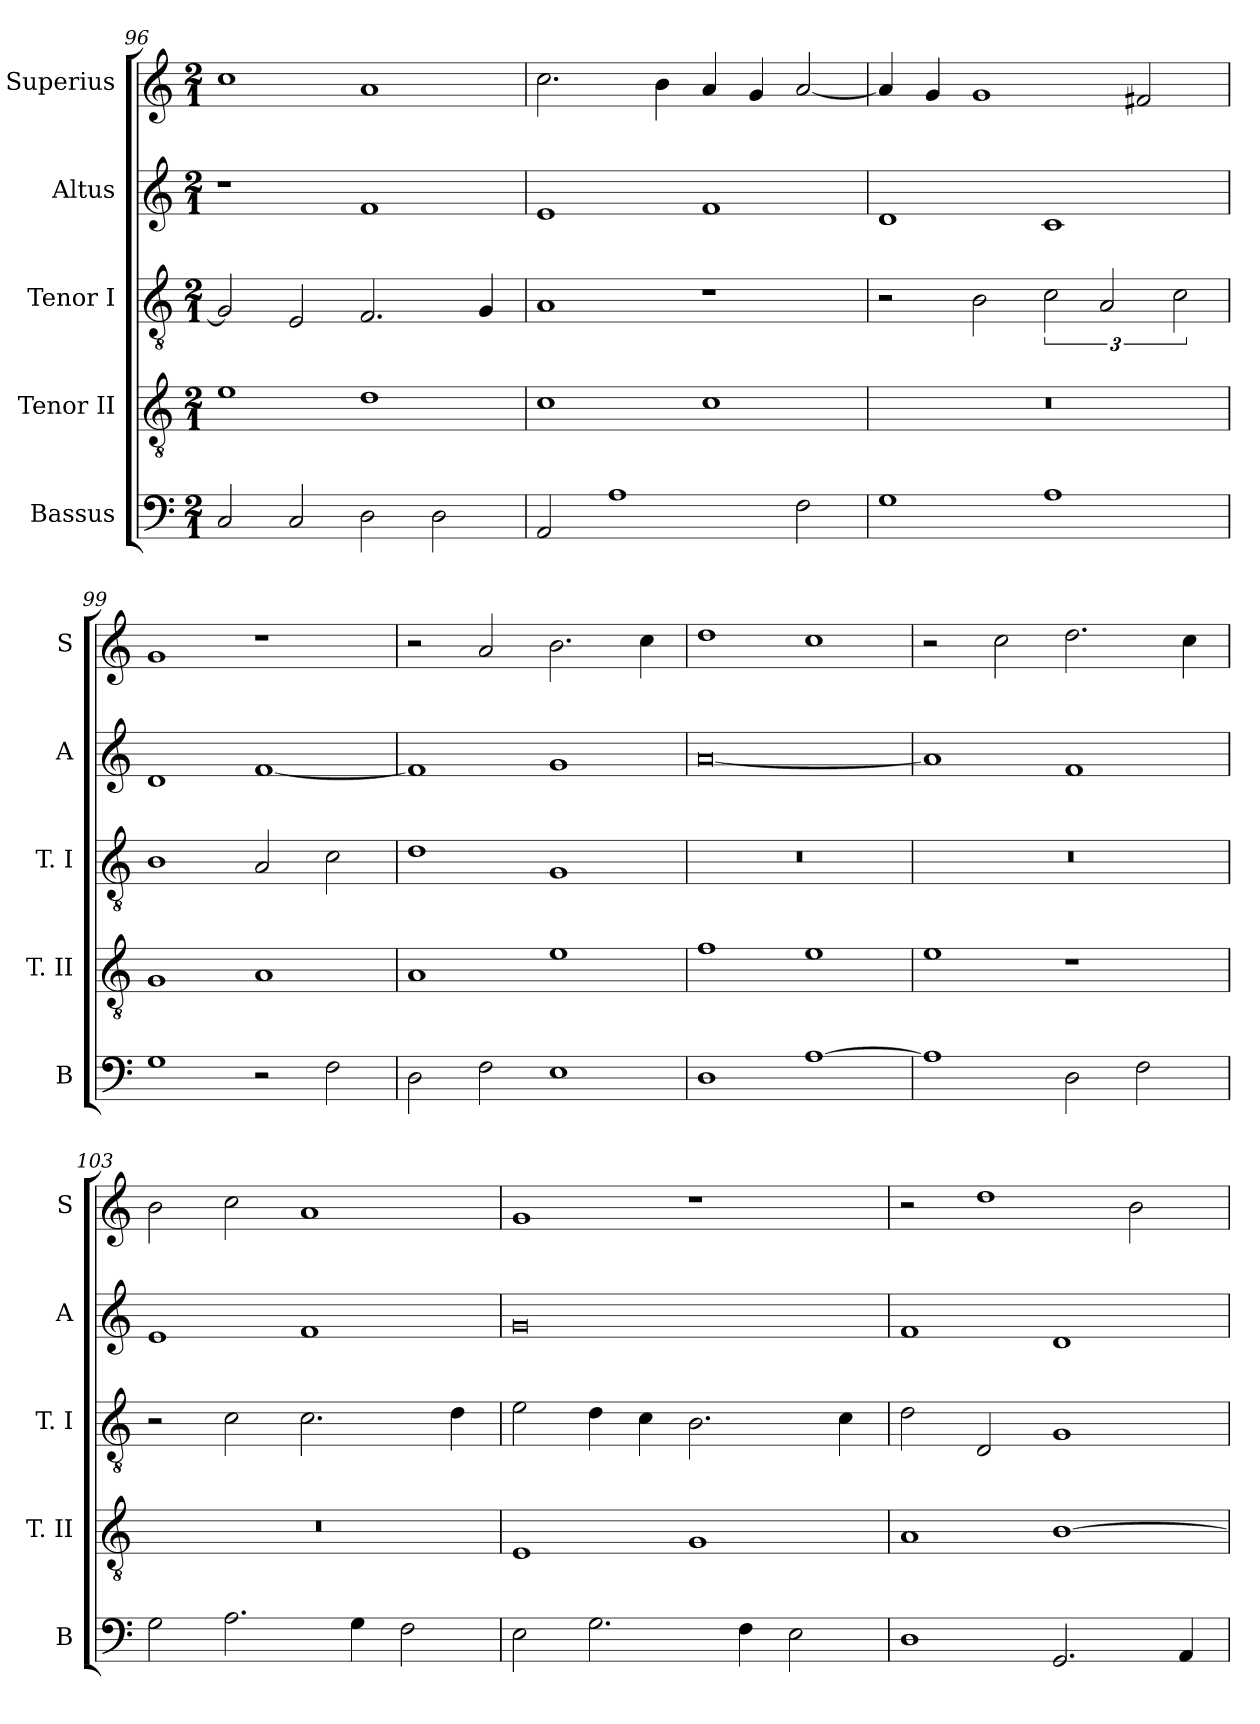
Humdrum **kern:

**kern	**kern	**kern	**kern	**kern
*part5	*part4	*part3	*part2	*part1
*staff5	*staff4	*staff3	*staff2	*staff1
*I"Bassus	*I"Tenor II	*I"Tenor I	*I"Altus	*I"Superius
*I'B	*I'T. II	*I'T. I	*I'A	*I'S
*clefF4	*clefGv2	*clefGv2	*clefG2	*clefG2
*k[]	*k[]	*k[]	*k[]	*k[]
*C:	*C:	*C:	*C:	*C:
*M2/1	*M2/1	*M2/1	*M2/1	*M2/1
=96	=96	=96	=96	=96
2C	1e	2G]	1r	1cc
2C	.	2E	.	.
2D	1d	2.F	1f	1a
2D	.	.	.	.
.	.	4G	.	.
=97	=97	=97	=97	=97
2AA	1c	1A	1e	2.cc
1A	.	.	.	.
.	.	.	.	4b
.	1c	1r	1f	4a
.	.	.	.	4g
2F	.	.	.	[2a
=98	=98	=98	=98	=98
1G	0r	2r	1d	4a]
.	.	.	.	4g
.	.	2B	.	1g
1A	.	3c	1c	.
.	.	3A	.	.
.	.	.	.	2f#X
.	.	3c	.	.
=99	=99	=99	=99	=99
1G	1G	1B	1d	1g
2r	1A	2A	[1f	1r
2F	.	2c	.	.
=100	=100	=100	=100	=100
2D	1A	1d	1f]	2r
2F	.	.	.	2a
1E	1e	1G	1g	2.b
.	.	.	.	4cc
=101	=101	=101	=101	=101
1D	1f	0r	[0a	1dd
[1A	1e	.	.	1cc
=102	=102	=102	=102	=102
1A]	1e	0r	1a]	2r
.	.	.	.	2cc
2D	1r	.	1f	2.dd
2F	.	.	.	.
.	.	.	.	4cc
=103	=103	=103	=103	=103
2G	0r	2r	1e	2b
2.A	.	2c	.	2cc
.	.	2.c	1f	1a
4G	.	.	.	.
2F	.	.	.	.
.	.	4d	.	.
=104	=104	=104	=104	=104
2E	1E	2e	0g	1g
2.G	.	4d	.	.
.	.	4c	.	.
.	1G	2.B	.	1r
4F	.	.	.	.
2E	.	.	.	.
.	.	4c	.	.
=105	=105	=105	=105	=105
1D	1A	2d	1f	2r
.	.	2D	.	1dd
2.GG	[1B	1G	1d	.
.	.	.	.	2b
4AA	.	.	.	.
=	=	=	=	=
*-	*-	*-	*-	*-
